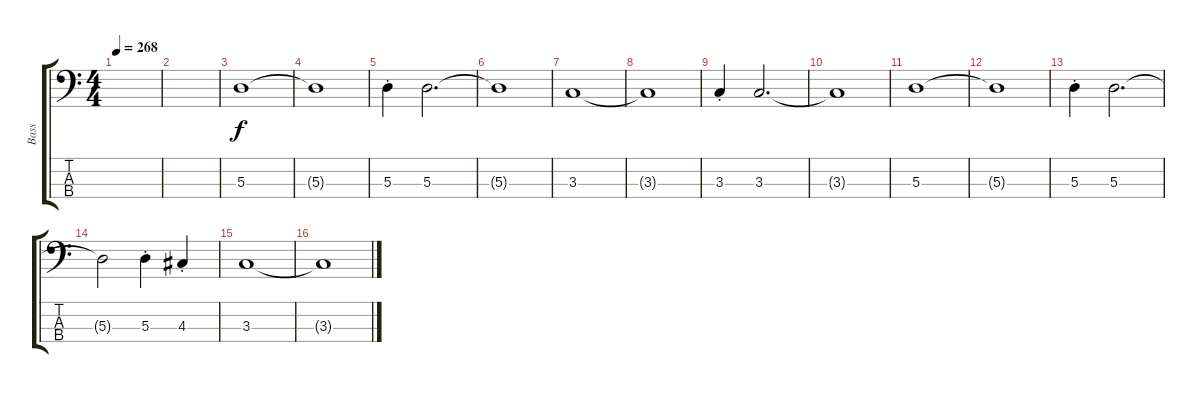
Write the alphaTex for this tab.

\track ("Bass" "Bass") {instrument electricbassfinger}
\staff {score tabs}
\tuning (G2 D2 A1 E1) {hide}
\ts (4 4)
\tempo 268
\clef f4
\ks c
|
|
5.3.1 |
5.3{t}.1 |
5.3{st}.4 5.3.2{d} |
5.3{t}.1 |
3.3.1 |
3.3{t}.1 |
3.3{st}.4 3.3.2{d} |
3.3{t}.1 |
5.3.1 |
5.3{t}.1 |
5.3{st}.4 5.3.2{d} |
5.3{t}.2 5.3{st}.4 4.3{st}.4 |
3.3.1 |
3.3{t}.1
